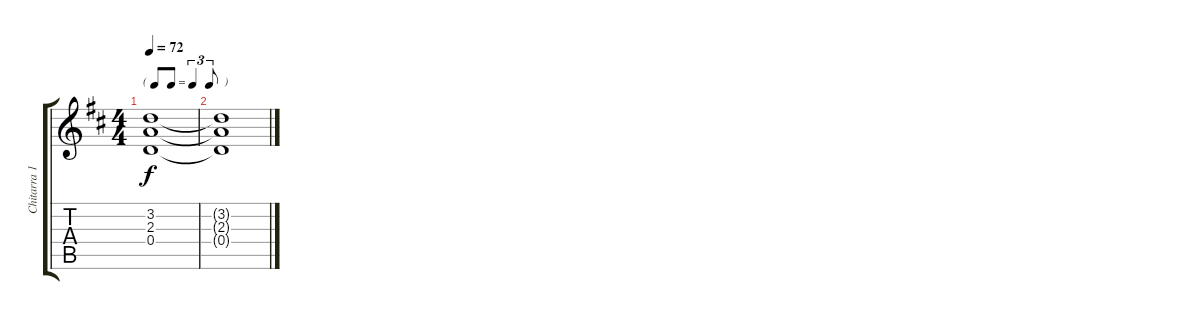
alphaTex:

\track ("Chitarra 1" "Chitarra 1") {instrument distortionguitar}
\staff {score tabs}
\tuning (E4 B3 G3 D3 A2 E2) {hide}
\ts (4 4)
\tf triplet8th
\tempo 72
\clef g2
\ks d
(3.2{t} 2.3{t} 0.4{t}).1{dy f} |
(3.2{t} 2.3{t} 0.4{t}).1
